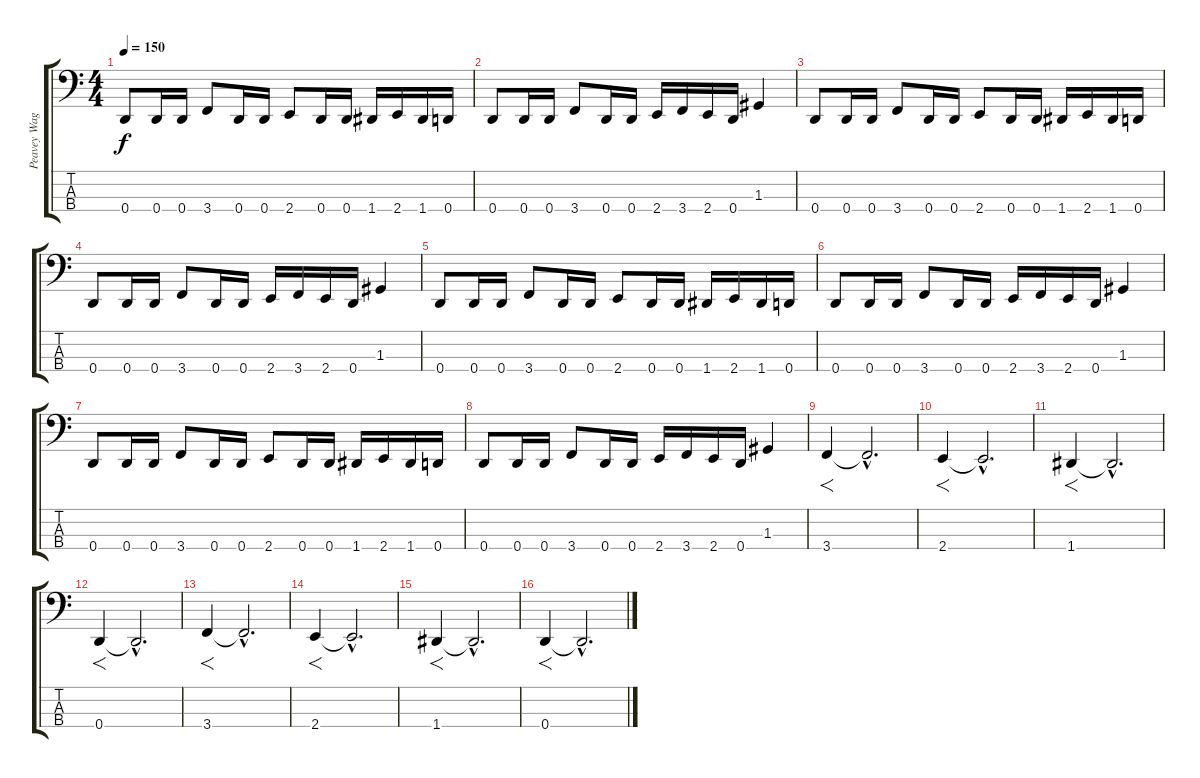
\track ("Peavey Wagner" "Peavey Wag") {instrument electricbasspick}
\staff {score tabs}
\tuning (F2 C2 G1 D1) {hide}
\ts (4 4)
\tempo 150
\clef f4
\ks c
0.4.8{dy f instrument electricbasspick} 0.4.16 0.4.16 3.4.8 0.4.16 0.4.16 2.4.8 0.4.16 0.4.16 1.4.16 2.4.16 1.4.16 0.4.16 |
0.4.8 0.4.16 0.4.16 3.4.8 0.4.16 0.4.16 2.4.16 3.4.16 2.4.16 0.4.16 1.3.4 |
0.4.8 0.4.16 0.4.16 3.4.8 0.4.16 0.4.16 2.4.8 0.4.16 0.4.16 1.4.16 2.4.16 1.4.16 0.4.16 |
0.4.8 0.4.16 0.4.16 3.4.8 0.4.16 0.4.16 2.4.16 3.4.16 2.4.16 0.4.16 1.3.4 |
0.4.8 0.4.16 0.4.16 3.4.8 0.4.16 0.4.16 2.4.8 0.4.16 0.4.16 1.4.16 2.4.16 1.4.16 0.4.16 |
0.4.8 0.4.16 0.4.16 3.4.8 0.4.16 0.4.16 2.4.16 3.4.16 2.4.16 0.4.16 1.3.4 |
0.4.8 0.4.16 0.4.16 3.4.8 0.4.16 0.4.16 2.4.8 0.4.16 0.4.16 1.4.16 2.4.16 1.4.16 0.4.16 |
0.4.8 0.4.16 0.4.16 3.4.8 0.4.16 0.4.16 2.4.16 3.4.16 2.4.16 0.4.16 1.3.4 |
3.4.4{f} 3.4{hac t}.2{d} |
2.4.4{f} 2.4{hac t}.2{d} |
1.4.4{f} 1.4{hac t}.2{d} |
0.4.4{f} 0.4{hac t}.2{d} |
3.4.4{f} 3.4{hac t}.2{d} |
2.4.4{f} 2.4{hac t}.2{d} |
1.4.4{f} 1.4{hac t}.2{d} |
0.4.4{f} 0.4{hac t}.2{d}
